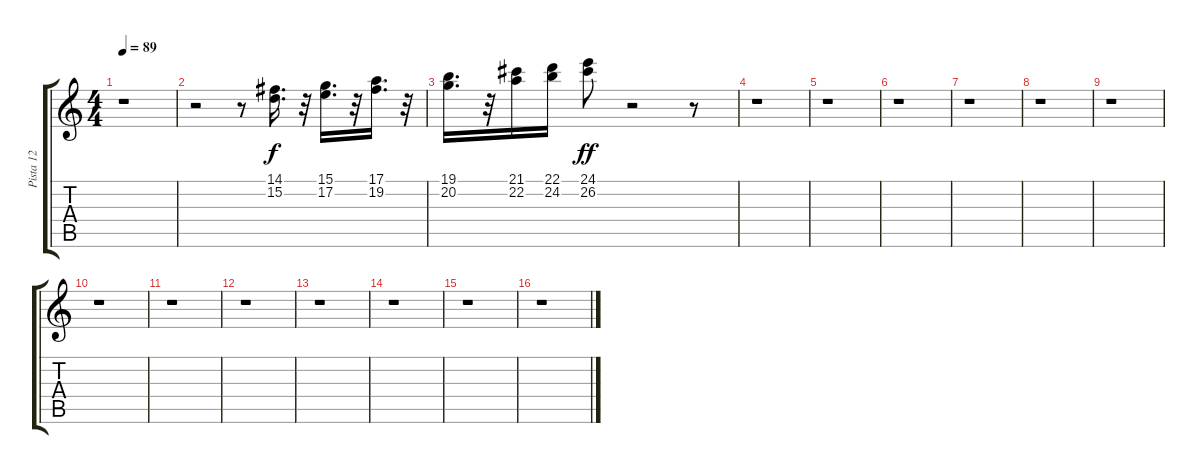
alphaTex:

\track ("Pista 12" "Pista 12") {instrument pad2warm}
\staff {score tabs}
\tuning (E4 B3 G3 D3 A2 E2) {hide}
\ts (4 4)
\tempo 89
\clef g2
\ks c
r.1{dy f} |
r.2 r.8 (14.1 15.2).16{d} r.32 (15.1 17.2).16{d} r.32 (17.1 19.2).16{d} r.32 |
(19.1 20.2).16{d} r.32 (21.1 22.2).16 (22.1 24.2).16 (24.1 26.2).8{dy ff} r.2 r.8 |
r.1 |
r.1 |
r.1 |
r.1 |
r.1 |
r.1 |
r.1 |
r.1 |
r.1 |
r.1 |
r.1 |
r.1 |
r.1
